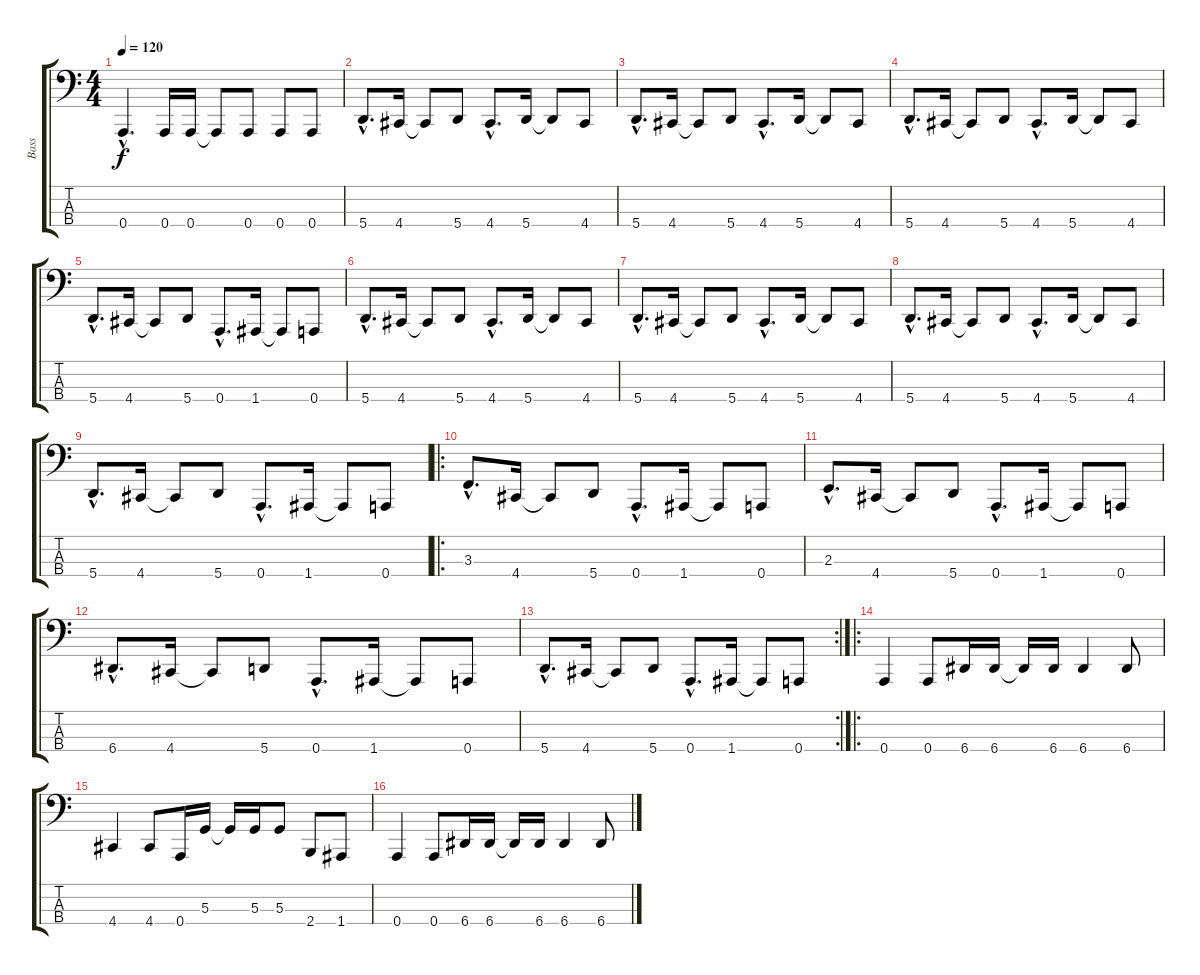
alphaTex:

\track ("Bass" "Bass") {instrument electricbassfinger}
\staff {score tabs}
\tuning (C2 G1 D1 A0) {hide}
\ts (4 4)
\tempo 120
\clef f4
\ks c
0.4{hac}.4{d dy f} 0.4.16 0.4.16 0.4{t}.8 0.4.8 0.4.8 0.4.8 |
5.4{hac}.8{d} 4.4.16 4.4{t}.8 5.4.8 4.4{hac}.8{d} 5.4.16 5.4{t}.8 4.4.8 |
5.4{hac}.8{d} 4.4.16 4.4{t}.8 5.4.8 4.4{hac}.8{d} 5.4.16 5.4{t}.8 4.4.8 |
5.4{hac}.8{d} 4.4.16 4.4{t}.8 5.4.8 4.4{hac}.8{d} 5.4.16 5.4{t}.8 4.4.8 |
5.4{hac}.8{d} 4.4.16 4.4{t}.8 5.4.8 0.4{hac}.8{d} 1.4.16 1.4{t}.8 0.4.8 |
5.4{hac}.8{d} 4.4.16 4.4{t}.8 5.4.8 4.4{hac}.8{d} 5.4.16 5.4{t}.8 4.4.8 |
5.4{hac}.8{d} 4.4.16 4.4{t}.8 5.4.8 4.4{hac}.8{d} 5.4.16 5.4{t}.8 4.4.8 |
5.4{hac}.8{d} 4.4.16 4.4{t}.8 5.4.8 4.4{hac}.8{d} 5.4.16 5.4{t}.8 4.4.8 |
5.4{hac}.8{d} 4.4.16 4.4{t}.8 5.4.8 0.4{hac}.8{d} 1.4.16 1.4{t}.8 0.4.8 |
\ro
3.3{hac}.8{d} 4.4.16 4.4{t}.8 5.4.8 0.4{hac}.8{d} 1.4.16 1.4{t}.8 0.4.8 |
2.3{hac}.8{d} 4.4.16 4.4{t}.8 5.4.8 0.4{hac}.8{d} 1.4.16 1.4{t}.8 0.4.8 |
6.4{hac}.8{d} 4.4.16 4.4{t}.8 5.4.8 0.4{hac}.8{d} 1.4.16 1.4{t}.8 0.4.8 |
\rc 2
5.4{hac}.8{d} 4.4.16 4.4{t}.8 5.4.8 0.4{hac}.8{d} 1.4.16 1.4{t}.8 0.4.8 |
\ro
0.4.4 0.4.8 6.4.16 6.4.16 6.4{t}.16 6.4.16 6.4.4 6.4.8 |
4.4.4 4.4.8 0.4.16 5.3.16 5.3{t}.16 5.3.16 5.3.8 2.4.8 1.4.8 |
0.4.4 0.4.8 6.4.16 6.4.16 6.4{t}.16 6.4.16 6.4.4 6.4.8
